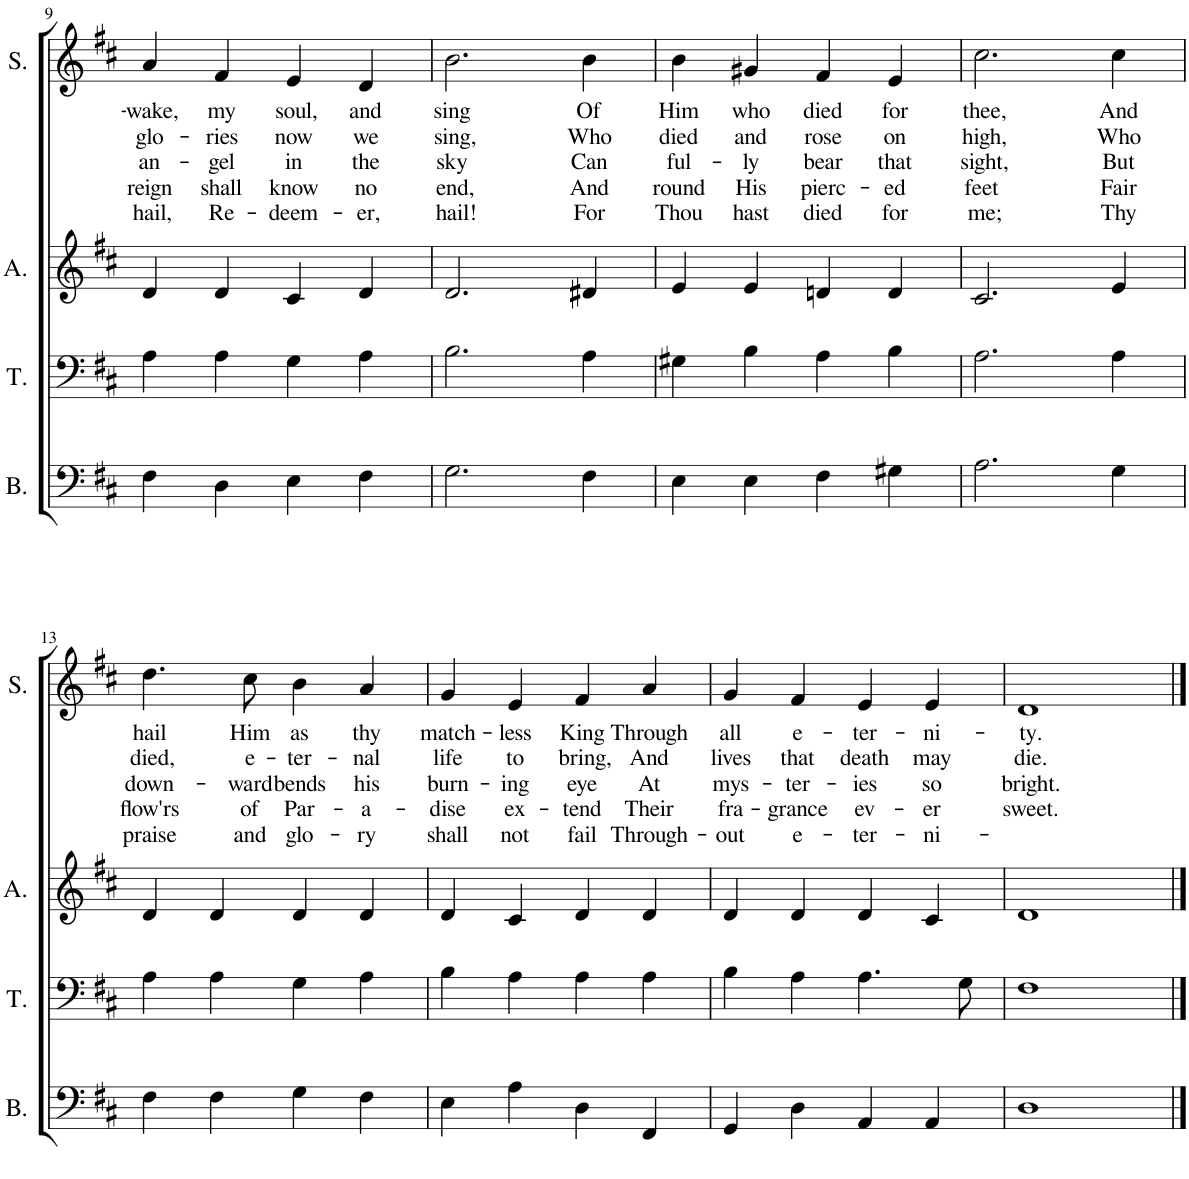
**kern	**kern	**kern	**kern	**text	**text	**text	**text	**text
*part4	*part3	*part2	*part1	*part1	*part1	*part1	*part1	*part1
*staff4	*staff3	*staff2	*staff1	*staff1	*staff1	*staff1	*staff1	*staff1
*I"Bass	*I"Tenor	*I"Alto	*I"Soprano	*	*	*	*	*
*I'B.	*I'T.	*I'A.	*I'S.	*	*	*	*	*
!!LO:PB:g=z
*clefF4	*clefF4	*clefG2	*clefG2	*	*	*	*	*
*k[f#c#]	*k[f#c#]	*k[f#c#]	*k[f#c#]	*	*	*	*	*
*M4/4	*M4/4	*M4/4	*M4/4	*	*	*	*	*
=9	=9	=9	=9	=9	=9	=9	=9	=9
!	!	!	!	!LO:LY:b	!LO:LY:b	!LO:LY:b	!LO:LY:b	!LO:LY:b
4F#\	4A\	4d/	4a/	-wake,	glo-	an-	reign	hail,
!	!	!	!	!LO:LY:b	!LO:LY:b	!LO:LY:b	!LO:LY:b	!LO:LY:b
4D\	4A\	4d/	4f#/	my	-ries	-gel	shall	Re-
!	!	!	!	!LO:LY:b	!LO:LY:b	!LO:LY:b	!LO:LY:b	!LO:LY:b
4E\	4G\	4c#/	4e/	soul,	now	in	know	-deem-
!	!	!	!	!LO:LY:b	!LO:LY:b	!LO:LY:b	!LO:LY:b	!LO:LY:b
4F#\	4A\	4d/	4d/	and	we	the	no	-er,
=10	=10	=10	=10	=10	=10	=10	=10	=10
!	!	!	!	!LO:LY:b	!LO:LY:b	!LO:LY:b	!LO:LY:b	!LO:LY:b
2.G\	2.B\	2.d/	2.b\	sing	sing,	sky	end,	hail!
!	!	!	!	!LO:LY:b	!LO:LY:b	!LO:LY:b	!LO:LY:b	!LO:LY:b
4F#\	4A\	4d#X/	4b\	Of	Who	Can	And	For
=11	=11	=11	=11	=11	=11	=11	=11	=11
!	!	!	!	!LO:LY:b	!LO:LY:b	!LO:LY:b	!LO:LY:b	!LO:LY:b
4E\	4G#X\	4e/	4b\	Him	died	ful-	round	Thou
!	!	!	!	!LO:LY:b	!LO:LY:b	!LO:LY:b	!LO:LY:b	!LO:LY:b
4E\	4B\	4e/	4g#X/	who	and	-ly	His	hast
!	!	!	!	!LO:LY:b	!LO:LY:b	!LO:LY:b	!LO:LY:b	!LO:LY:b
4F#\	4A\	4dn/	4f#/	died	rose	bear	pierc-	died
!	!	!	!	!LO:LY:b	!LO:LY:b	!LO:LY:b	!LO:LY:b	!LO:LY:b
4G#X\	4B\	4d/	4e/	for	on	that	-ed	for
=12	=12	=12	=12	=12	=12	=12	=12	=12
!	!	!	!	!LO:LY:b	!LO:LY:b	!LO:LY:b	!LO:LY:b	!LO:LY:b
2.A\	2.A\	2.c#/	2.cc#\	thee,	high,	sight,	feet	me;
!	!	!	!	!LO:LY:b	!LO:LY:b	!LO:LY:b	!LO:LY:b	!LO:LY:b
4G\	4A\	4e/	4cc#\	And	Who	But	Fair	Thy
!!LO:LB:g=z
=13	=13	=13	=13	=13	=13	=13	=13	=13
!	!	!	!	!LO:LY:b	!LO:LY:b	!LO:LY:b	!LO:LY:b	!LO:LY:b
4F#\	4A\	4d/	4.dd\	hail	died,	down-	flow'rs	praise
4F#\	4A\	4d/	.	.	.	.	.	.
!	!	!	!	!LO:LY:b	!LO:LY:b	!LO:LY:b	!LO:LY:b	!LO:LY:b
.	.	.	8cc#\	Him	e-	-ward	of	and
!	!	!	!	!LO:LY:b	!LO:LY:b	!LO:LY:b	!LO:LY:b	!LO:LY:b
4G\	4G\	4d/	4b\	as	-ter-	bends	Par-	glo-
!	!	!	!	!LO:LY:b	!LO:LY:b	!LO:LY:b	!LO:LY:b	!LO:LY:b
4F#\	4A\	4d/	4a/	thy	-nal	his	-a-	-ry
=14	=14	=14	=14	=14	=14	=14	=14	=14
!	!	!	!	!LO:LY:b	!LO:LY:b	!LO:LY:b	!LO:LY:b	!LO:LY:b
4E\	4B\	4d/	4g/	match-	life	burn-	-dise	shall
!	!	!	!	!LO:LY:b	!LO:LY:b	!LO:LY:b	!LO:LY:b	!LO:LY:b
4A\	4A\	4c#/	4e/	-less	to	-ing	ex-	not
!	!	!	!	!LO:LY:b	!LO:LY:b	!LO:LY:b	!LO:LY:b	!LO:LY:b
4D\	4A\	4d/	4f#/	King	bring,	eye	-tend	fail
!	!	!	!	!LO:LY:b	!LO:LY:b	!LO:LY:b	!LO:LY:b	!LO:LY:b
4FF#/	4A\	4d/	4a/	Through	And	At	Their	Through-
=15	=15	=15	=15	=15	=15	=15	=15	=15
!	!	!	!	!LO:LY:b	!LO:LY:b	!LO:LY:b	!LO:LY:b	!LO:LY:b
4GG/	4B\	4d/	4g/	all	lives	mys-	fra-	-out
!	!	!	!	!LO:LY:b	!LO:LY:b	!LO:LY:b	!LO:LY:b	!LO:LY:b
4D\	4A\	4d/	4f#/	e-	that	-ter-	-grance	e-
!	!	!	!	!LO:LY:b	!LO:LY:b	!LO:LY:b	!LO:LY:b	!LO:LY:b
4AA/	4.A\	4d/	4e/	-ter-	death	-ies	ev-	-ter-
!	!	!	!	!LO:LY:b	!LO:LY:b	!LO:LY:b	!LO:LY:b	!LO:LY:b
4AA/	.	4c#/	4e/	-ni-	may	so	-er	-ni-
.	8G\	.	.	.	.	.	.	.
=16	=16	=16	=16	=16	=16	=16	=16	=16
!	!	!	!	!LO:LY:b	!LO:LY:b	!LO:LY:b	!LO:LY:b	!
1D	1F#	1d	1d	-ty.	die.	bright.	sweet.	.
==	==	==	==	==	==	==	==	==
*-	*-	*-	*-	*-	*-	*-	*-	*-
